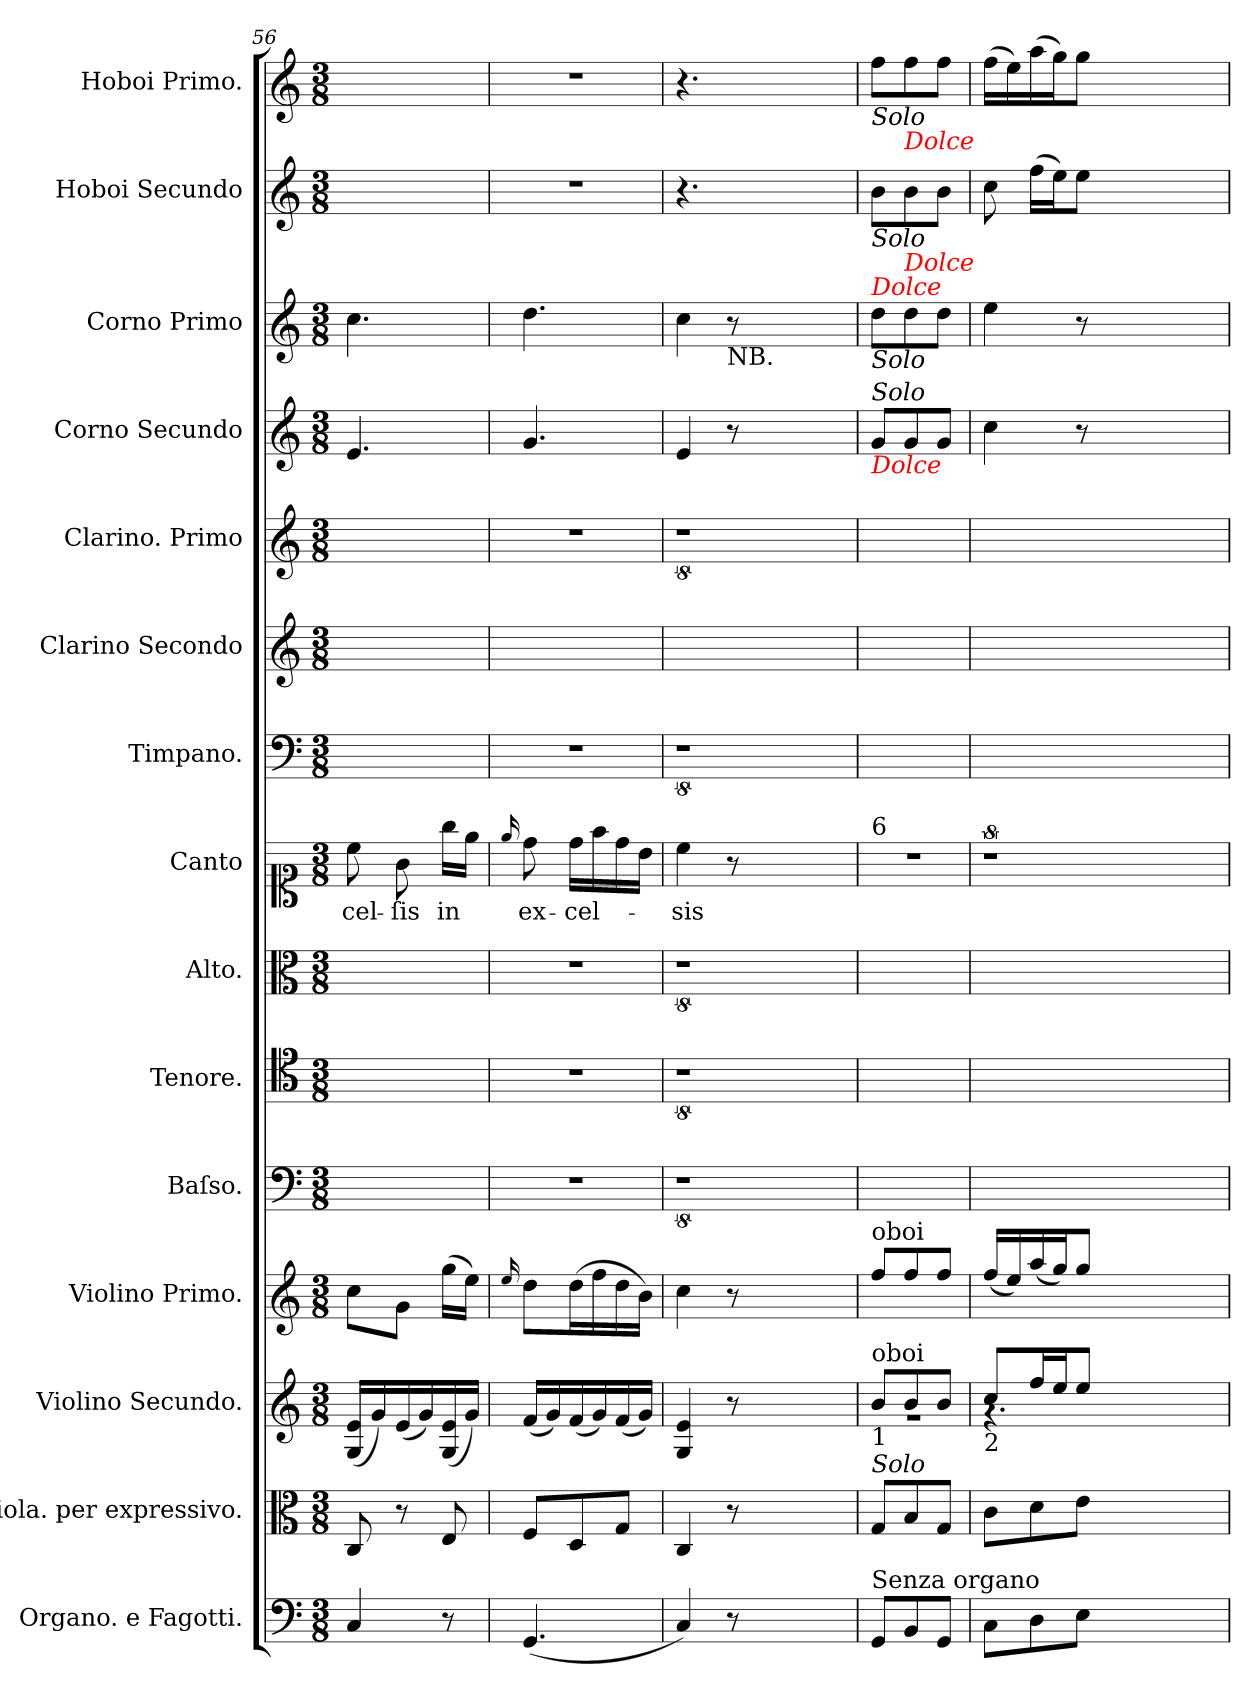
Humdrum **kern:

**kern	**kern	**kern	**kern	**kern	**kern	**kern	**kern	**text	**kern	**kern	**kern	**kern	**kern	**kern	**kern
*part15	*part14	*part13	*part12	*part11	*part10	*part9	*part8	*part8	*part7	*part6	*part5	*part4	*part3	*part2	*part1
*staff15	*staff14	*staff13	*staff12	*staff11	*staff10	*staff9	*staff8	*staff8	*staff7	*staff6	*staff5	*staff4	*staff3	*staff2	*staff1
*I"Organo. e Fagotti.	*I"Viola. per expressivo.	*I"Violino Secundo.	*I"Violino Primo.	*I"Baſso.	*I"Tenore.	*I"Alto.	*I"Canto	*	*I"Timpano.	*I"Clarino Secondo	*I"Clarino. Primo	*I"Corno Secundo	*I"Corno Primo	*I"Hoboi Secundo	*I"Hoboi Primo.
*I'org e fag	*I'vla	*I'vl II	*I'vl I	*I'B	*I'T	*I'A	*I'S	*	*I'timp	*I'clno II in C	*I'clno I in C	*I'cor II in C	*I'cor I in C	*I'ob II	*I'ob I
*clefF4	*clefC3	*clefG2	*clefG2	*clefF4	*clefC4	*clefC3	*clefC1	*	*clefF4	*clefG2	*clefG2	*clefG2	*clefG2	*clefG2	*clefG2
*k[]	*k[]	*k[]	*k[]	*k[]	*k[]	*k[]	*k[]	*	*k[]	*k[]	*k[]	*k[]	*k[]	*k[]	*k[]
*C:	*C:	*C:	*C:	*C:	*C:	*C:	*C:	*	*C:	*C:	*C:	*C:	*C:	*C:	*C:
*M3/8	*M3/8	*M3/8	*M3/8	*M3/8	*M3/8	*M3/8	*M3/8	*	*M3/8	*M3/8	*M3/8	*M3/8	*M3/8	*M3/8	*M3/8
=56	=56	=56	=56	=56	=56	=56	=56	=56	=56	=56	=56	=56	=56	=56	=56
4C/	8C/	(16G/ 16e/LL	8cc\L	4.ryy	4.ryy	4.ryy	8cc\	-cel-	4.ryy	4.ryy	4.ryy	4.e/	4.cc\	4.ryy	4.ryy
.	.	16g/)	.	.	.	.	.	.	.	.	.	.	.	.	.
.	8r	(16e/	8g\J	.	.	.	8g\	-ſis	.	.	.	.	.	.	.
.	.	16g/)	.	.	.	.	.	.	.	.	.	.	.	.	.
8r	8E/	(16G/ 16e/	(16gg\LL	.	.	.	16gg\LL	in	.	.	.	.	.	.	.
.	.	16g/JJ)	16ee\JJ)	.	.	.	16ee\JJ	.	.	.	.	.	.	.	.
=57	=57	=57	=57	=57	=57	=57	=57	=57	=57	=57	=57	=57	=57	=57	=57
.	.	.	16qqee/	.	.	.	16qqee/	.	.	.	.	.	.	.	.
(4.GG/	8F/L	(16f/LL	8dd\L	4.r	4.r	4.r	8dd\	ex-	4.r	4.ryy	4.r	4.g/	4.dd\	4.r	4.r
.	.	16g/)	.	.	.	.	.	.	.	.	.	.	.	.	.
.	8D/	(16f/	(16dd\L	.	.	.	16dd\LL	-cel-	.	.	.	.	.	.	.
.	.	16g/)	16ff\	.	.	.	16ff\	.	.	.	.	.	.	.	.
.	8G/J	(16f/	16dd\	.	.	.	16dd\	.	.	.	.	.	.	.	.
.	.	16g/JJ)	16b\JJ)	.	.	.	16b\JJ	.	.	.	.	.	.	.	.
=58	=58	=58	=58	=58	=58	=58	=58	=58	=58	=58	=58	=58	=58	=58	=58
4C/)	4C/	4G/ 4e/	4cc\	8%9r	8%9r	8%9r	4cc\	-sis	8%9r	4.ryy	8%9r	4e/	4cc\	4.r	4.r
!	!	!	!	!	!	!	!	!	!	!	!	!	!LO:TX:b:t=NB.	!	!
8r	8r	8r	8r	.	.	.	8r	.	.	.	.	8r	8r	.	.
2.ryy	2.ryy	2.ryy	2.ryy	.	.	.	2.ryy	.	.	2.ryy	.	2.ryy	2.ryy	2.ryy	2.ryy
=59	=59	=59	=59	=59	=59	=59	=59	=59	=59	=59	=59	=59	=59	=59	=59
*	*	*^	*	*	*	*	*	*	*	*	*	*	*	*	*
!	!	!	!	!	!	!	!	!	!	!	!	!	!	!	!	!LO:TX:b:i:t=Solo
!	!	!	!	!	!	!	!	!	!	!	!	!	!	!	!LO:TX:b:i:t=Solo	!
!	!	!	!	!	!	!	!	!	!	!	!	!	!	!LO:TX:a:i:color=red:t=Dolce	!	!
!	!	!	!	!	!	!	!	!	!	!	!	!	!	!LO:TX:b:i:t=Solo	!	!
!	!	!	!	!	!	!	!	!	!	!	!	!	!LO:TX:b:i:color=red:t=Dolce	!	!	!
!	!	!	!	!	!	!	!	!	!	!	!	!	!LO:TX:a:i:t=Solo	!	!	!
!	!	!	!	!	!	!	!	!LO:TX:a:t=6	!	!	!	!	!	!	!	!
!	!	!	!	!LO:TX:a:t=oboi	!	!	!	!	!	!	!	!	!	!	!	!
!	!	!LO:TX:b:t=1	!	!	!	!	!	!	!	!	!	!	!	!	!	!
!	!	!LO:TX:a:t=oboi	!	!	!	!	!	!	!	!	!	!	!	!	!	!
!	!LO:TX:a:i:t=Solo	!	!	!	!	!	!	!	!	!	!	!	!	!	!	!
!LO:TX:a:t=Senza organo	!	!	!	!	!	!	!	!	!	!	!	!	!	!	!	!
8GG/L	8G/L	8b!/L	4.rg	8ff!/L	4.ryy	4.ryy	4.ryy	4.r	.	4.ryy	4.ryy	4.ryy	8g/L	8dd\L	8b\L	8ff\L
!	!	!	!	!	!	!	!	!	!	!	!	!	!	!	!	!LO:TX:b:i:color=red:t=Dolce
!	!	!	!	!	!	!	!	!	!	!	!	!	!	!	!LO:TX:b:i:color=red:t=Dolce	!
8BB/	8B/	8b!/	.	8ff!/	.	.	.	.	.	.	.	.	8g/	8dd\	8b\	8ff\
8GG/J	8G/J	8b!/J	.	8ff!/J	.	.	.	.	.	.	.	.	8g/J	8dd\J	8b\J	8ff\J
=60	=60	=60	=60	=60	=60	=60	=60	=60	=60	=60	=60	=60	=60	=60	=60	=60
!	!	!LO:TX:b:t=2	!	!	!	!	!	!	!	!	!	!	!	!	!	!
8C\L	8c\L	8cc!/L	4.rg	(16ff!/LL	1ryy	1ryy	1ryy	8%9r	.	1ryy	4.ryy	1ryy	4cc\	4ee\	8cc\	(16ff\LL
.	.	.	.	16ee!/)	.	.	.	.	.	.	.	.	.	.	.	16ee\)
8D\	8d\	16ff!/L	.	(16aa!/	.	.	.	.	.	.	.	.	.	.	(16ff\LL	(16aa\
.	.	16ee!/J	.	16gg!/J)	.	.	.	.	.	.	.	.	.	.	16ee\J)	16gg\J)
8E\J	8e\J	8ee!/J	.	8gg!/J	.	.	.	.	.	.	.	.	8r	8r	8ee\J	8gg\J
2.ryy	2.ryy	2.ryy	2.ryy	2.ryy	.	.	.	.	.	.	2.ryy	.	2.ryy	2.ryy	2.ryy	2.ryy
.	.	.	.	.	8ryy	8ryy	8ryy	.	.	8ryy	.	8ryy	.	.	.	.
*	*	*v	*v	*	*	*	*	*	*	*	*	*	*	*	*	*
=	=	=	=	=	=	=	=	=	=	=	=	=	=	=	=
*-	*-	*-	*-	*-	*-	*-	*-	*-	*-	*-	*-	*-	*-	*-	*-
